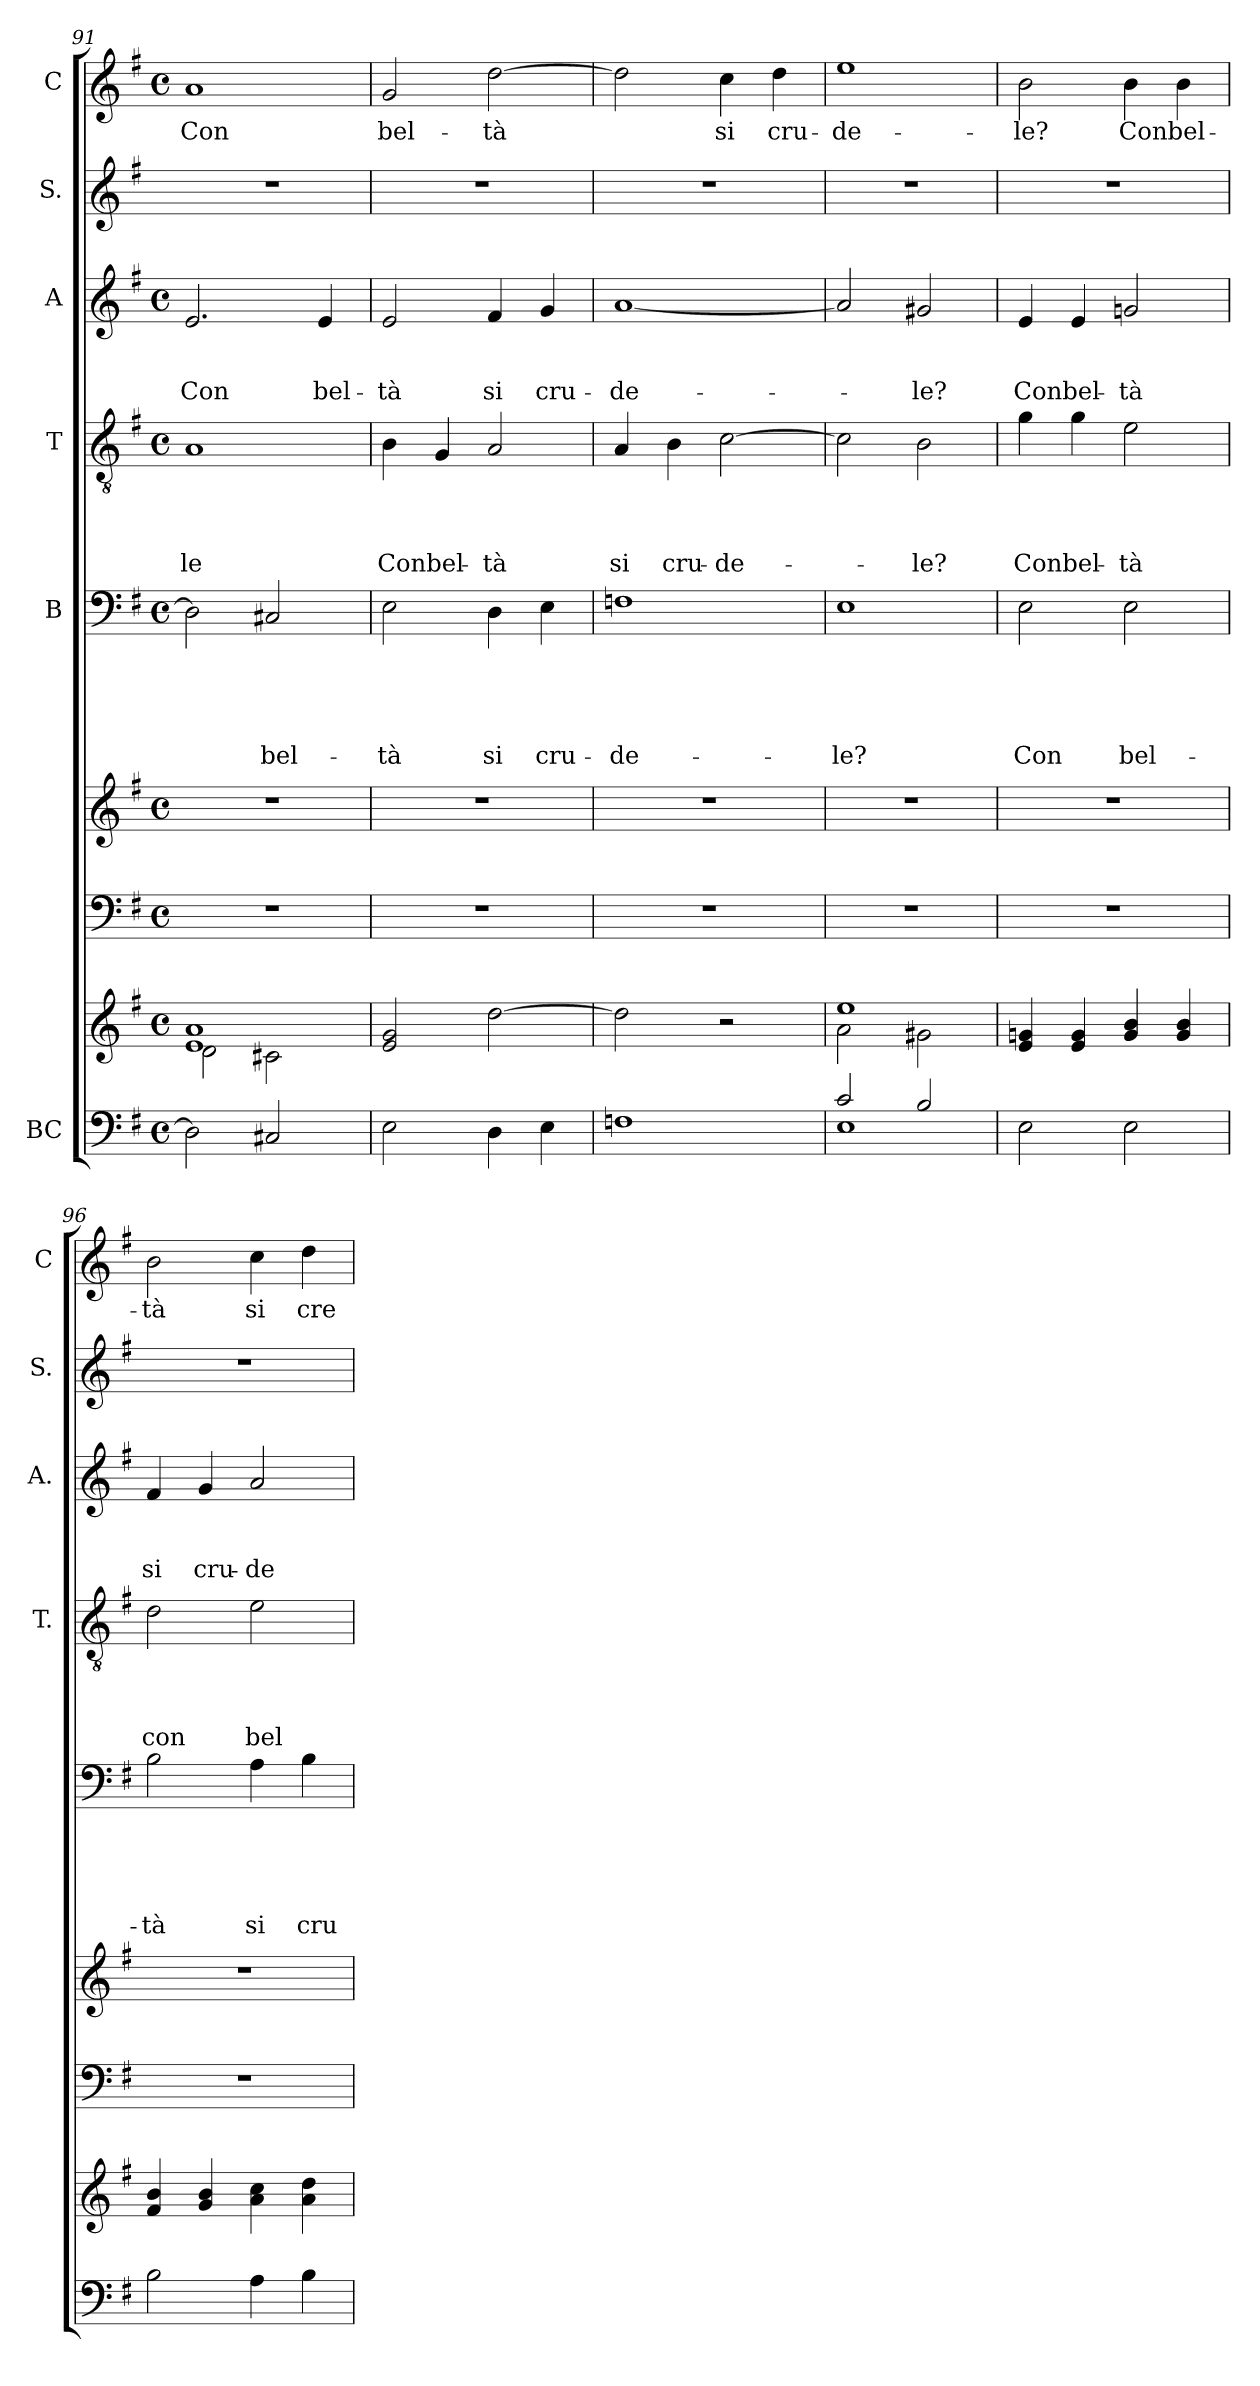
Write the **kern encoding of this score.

**kern	**kern	**kern	**kern	**kern	**text	**text	**text	**text	**text	**kern	**text	**text	**text	**text	**kern	**text	**text	**text	**kern	**kern	**text
*part8	*part8	*part7	*part6	*part5	*part5	*part5	*part5	*part5	*part5	*part4	*part4	*part4	*part4	*part4	*part3	*part3	*part3	*part3	*part2	*part1	*part1
*staff9	*staff8	*staff7	*staff6	*staff5	*staff5	*staff5	*staff5	*staff5	*staff5	*staff4	*staff4	*staff4	*staff4	*staff4	*staff3	*staff3	*staff3	*staff3	*staff2	*staff1	*staff1
*I"BC	*	*	*	*I"B	*	*	*	*	*	*I"T	*	*	*	*	*I"A	*	*	*	*I"S.	*I"C	*
*	*	*	*	*	*	*	*	*	*	*I'T.	*	*	*	*	*I'A.	*	*	*	*I'S.	*I'C	*
*clefF4	*clefG2	*clefF4	*clefG2	*clefF4	*	*	*	*	*	*clefGv2	*	*	*	*	*clefG2	*	*	*	*clefG2	*clefG2	*
*k[f#]	*k[f#]	*k[f#]	*k[f#]	*k[f#]	*	*	*	*	*	*k[f#]	*	*	*	*	*k[f#]	*	*	*	*k[f#]	*k[f#]	*
*G:	*G:	*G:	*G:	*G:	*	*	*	*	*	*G:	*	*	*	*	*G:	*	*	*	*G:	*G:	*
*M4/4	*M4/4	*M4/4	*M4/4	*M4/4	*	*	*	*	*	*M4/4	*	*	*	*	*M4/4	*	*	*	*	*M4/4	*
*met(c)	*met(c)	*met(c)	*met(c)	*met(c)	*	*	*	*	*	*met(c)	*	*	*	*	*met(c)	*	*	*	*	*met(c)	*
=91	=91	=91	=91	=91	=91	=91	=91	=91	=91	=91	=91	=91	=91	=91	=91	=91	=91	=91	=91	=91	=91
*	*^	*	*	*	*	*	*	*	*	*	*	*	*	*	*	*	*	*	*	*	*
!	!	!	!	!	!	!	!	!	!	!	!	!	!	!	!LO:LY:b	!	!	!	!LO:LY:b	!	!	!LO:LY:b
2D\]	1e 1a	2d\	1r	1r	2D\]	.	.	.	.	.	1A	.	.	.	-le	2.e/	.	.	Con	1r	1a	Con
!	!	!	!	!	!	!	!	!	!	!LO:LY:b	!	!	!	!	!	!	!	!	!	!	!	!
2C#X/	.	2c#X\	.	.	2C#X/	.	.	.	.	bel-	.	.	.	.	.	.	.	.	.	.	.	.
!	!	!	!	!	!	!	!	!	!	!	!	!	!	!	!	!	!	!	!LO:LY:b	!	!	!
.	.	.	.	.	.	.	.	.	.	.	.	.	.	.	.	4e/	.	.	bel-	.	.	.
*	*v	*v	*	*	*	*	*	*	*	*	*	*	*	*	*	*	*	*	*	*	*	*
=92	=92	=92	=92	=92	=92	=92	=92	=92	=92	=92	=92	=92	=92	=92	=92	=92	=92	=92	=92	=92	=92
!	!	!	!	!	!	!	!	!	!LO:LY:b	!	!	!	!	!LO:LY:b	!	!	!	!LO:LY:b	!	!	!LO:LY:b
2E\	2e/ 2g/	1r	1r	2E\	.	.	.	.	-tà	4B\	.	.	.	Conbel-	2e/	.	.	-tà	1r	2g/	bel-
.	.	.	.	.	.	.	.	.	.	4G/	.	.	.	.	.	.	.	.	.	.	.
!	!	!	!	!	!	!	!	!	!LO:LY:b	!	!	!	!	!LO:LY:b	!	!	!	!LO:LY:b	!	!	!LO:LY:b
4D\	[>2dd\	.	.	4D\	.	.	.	.	si	2A/	.	.	.	-tà	4f#/	.	.	si	.	[>2dd\	-tà
!	!	!	!	!	!	!	!	!	!LO:LY:b	!	!	!	!	!	!	!	!	!LO:LY:b	!	!	!
4E\	.	.	.	4E\	.	.	.	.	cru-	.	.	.	.	.	4g/	.	.	cru-	.	.	.
=93	=93	=93	=93	=93	=93	=93	=93	=93	=93	=93	=93	=93	=93	=93	=93	=93	=93	=93	=93	=93	=93
!	!	!	!	!	!	!	!	!	!LO:LY:b	!	!	!	!	!LO:LY:b	!	!	!	!LO:LY:b	!	!	!
1Fn	2dd\]	1r	1r	1Fn	.	.	.	.	-de-	4A/	.	.	.	si	[<1a	.	.	-de-	1r	2dd\]	.
!	!	!	!	!	!	!	!	!	!	!	!	!	!	!LO:LY:b	!	!	!	!	!	!	!
.	.	.	.	.	.	.	.	.	.	4B\	.	.	.	cru-	.	.	.	.	.	.	.
!	!	!	!	!	!	!	!	!	!	!	!	!	!	!LO:LY:b	!	!	!	!	!	!	!LO:LY:b
.	2r	.	.	.	.	.	.	.	.	[<2c\	.	.	.	-de-	.	.	.	.	.	4cc\	si
!	!	!	!	!	!	!	!	!	!	!	!	!	!	!	!	!	!	!	!	!	!LO:LY:b
.	.	.	.	.	.	.	.	.	.	.	.	.	.	.	.	.	.	.	.	4dd\	cru-
!!LO:LB:g=z
=94	=94	=94	=94	=94	=94	=94	=94	=94	=94	=94	=94	=94	=94	=94	=94	=94	=94	=94	=94	=94	=94
*^	*^	*	*	*	*	*	*	*	*	*	*	*	*	*	*	*	*	*	*	*	*
!	!	!	!	!	!	!	!	!	!	!	!LO:LY:b	!	!	!	!	!	!	!	!	!	!	!	!LO:LY:b
2c/	1E	1ee	2a\	1r	1r	1E	.	.	.	.	-le?	2c\]	.	.	.	.	2a/]	.	.	.	1r	1ee	-de-
!	!	!	!	!	!	!	!	!	!	!	!	!	!	!	!	!LO:LY:b	!	!	!	!LO:LY:b	!	!	!
2B/	.	.	2g#X\	.	.	.	.	.	.	.	.	2B\	.	.	.	-le?	2g#X/	.	.	-le?	.	.	.
*v	*v	*	*	*	*	*	*	*	*	*	*	*	*	*	*	*	*	*	*	*	*	*	*
=95	=95	=95	=95	=95	=95	=95	=95	=95	=95	=95	=95	=95	=95	=95	=95	=95	=95	=95	=95	=95	=95	=95
!	!	!	!	!	!	!	!	!	!	!LO:LY:b	!	!	!	!	!LO:LY:b	!	!	!	!LO:LY:b	!	!	!LO:LY:b
*	*v	*v	*	*	*	*	*	*	*	*	*	*	*	*	*	*	*	*	*	*	*	*
2E\	4e/ 4gn/	1r	1r	2E\	.	.	.	.	Con	4g\	.	.	.	Conbel-	4e/	.	.	Conbel-	1r	2b\	-le?
.	4e/ 4g/	.	.	.	.	.	.	.	.	4g\	.	.	.	.	4e/	.	.	.	.	.	.
!	!	!	!	!	!	!	!	!	!LO:LY:b	!	!	!	!	!LO:LY:b	!	!	!	!LO:LY:b	!	!	!LO:LY:b
2E\	4g/ 4b/	.	.	2E\	.	.	.	.	bel-	2e\	.	.	.	-tà	2gn/	.	.	-tà	.	4b\	Conbel-
.	4g/ 4b/	.	.	.	.	.	.	.	.	.	.	.	.	.	.	.	.	.	.	4b\	.
=96	=96	=96	=96	=96	=96	=96	=96	=96	=96	=96	=96	=96	=96	=96	=96	=96	=96	=96	=96	=96	=96
!	!	!	!	!	!	!	!	!	!LO:LY:b	!	!	!	!	!LO:LY:b	!	!	!	!LO:LY:b	!	!	!LO:LY:b
2B\	4f#/ 4b/	1r	1r	2B\	.	.	.	.	-tà	2d\	.	.	.	con	4f#/	.	.	si	1r	2b\	-tà
!	!	!	!	!	!	!	!	!	!	!	!	!	!	!	!	!	!	!LO:LY:b	!	!	!
.	4g/ 4b/	.	.	.	.	.	.	.	.	.	.	.	.	.	4g/	.	.	cru-	.	.	.
!	!	!	!	!	!	!	!	!	!LO:LY:b	!	!	!	!	!LO:LY:b	!	!	!	!LO:LY:b	!	!	!LO:LY:b
4A\	4a\ 4cc\	.	.	4A\	.	.	.	.	si	2e\	.	.	.	bel-	2a/	.	.	-de-	.	4cc\	si
!	!	!	!	!	!	!	!	!	!LO:LY:b	!	!	!	!	!	!	!	!	!	!	!	!LO:LY:b
4B\	4a\ 4dd\	.	.	4B\	.	.	.	.	cru-	.	.	.	.	.	.	.	.	.	.	4dd\	cre-
=	=	=	=	=	=	=	=	=	=	=	=	=	=	=	=	=	=	=	=	=	=
*-	*-	*-	*-	*-	*-	*-	*-	*-	*-	*-	*-	*-	*-	*-	*-	*-	*-	*-	*-	*-	*-
